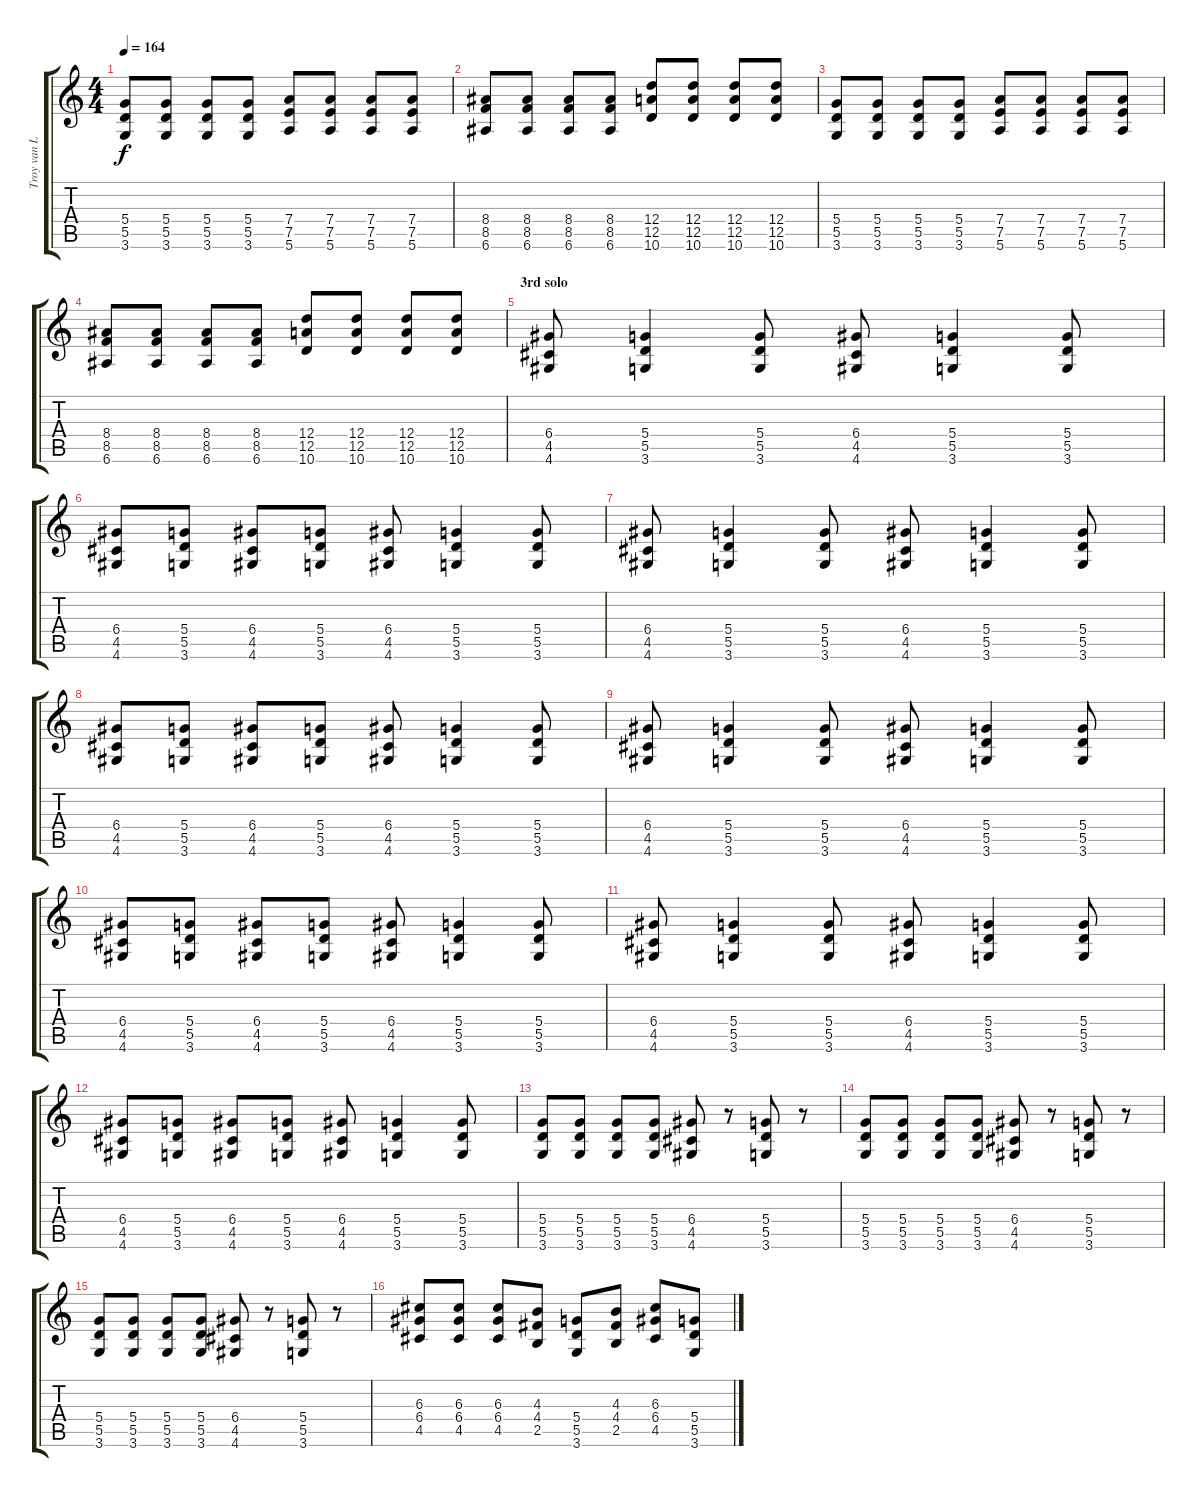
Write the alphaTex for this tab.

\track ("Troy van Leeuwen - guitar" "Troy van L") {instrument overdrivenguitar}
\staff {score tabs}
\tuning (E4 B3 G3 D3 A2 E2) {hide}
\ts (4 4)
\tempo 164
\clef g2
\ks c
(5.4 5.5 3.6).8{dy f} (5.4 5.5 3.6).8 (5.4 5.5 3.6).8 (5.4 5.5 3.6).8 (7.4 7.5 5.6).8 (7.4 7.5 5.6).8 (7.4 7.5 5.6).8 (7.4 7.5 5.6).8 |
(8.4 8.5 6.6).8 (8.4 8.5 6.6).8 (8.4 8.5 6.6).8 (8.4 8.5 6.6).8 (12.4 12.5 10.6).8 (12.4 12.5 10.6).8 (12.4 12.5 10.6).8 (12.4 12.5 10.6).8 |
(5.4 5.5 3.6).8 (5.4 5.5 3.6).8 (5.4 5.5 3.6).8 (5.4 5.5 3.6).8 (7.4 7.5 5.6).8 (7.4 7.5 5.6).8 (7.4 7.5 5.6).8 (7.4 7.5 5.6).8 |
(8.4 8.5 6.6).8 (8.4 8.5 6.6).8 (8.4 8.5 6.6).8 (8.4 8.5 6.6).8 (12.4 12.5 10.6).8 (12.4 12.5 10.6).8 (12.4 12.5 10.6).8 (12.4 12.5 10.6).8 |
\section ("" "3rd solo")
(6.4 4.5 4.6).8 (5.4 5.5 3.6).4 (5.4 5.5 3.6).8 (6.4 4.5 4.6).8 (5.4 5.5 3.6).4 (5.4 5.5 3.6).8 |
(6.4 4.5 4.6).8 (5.4 5.5 3.6).8 (6.4 4.5 4.6).8 (5.4 5.5 3.6).8 (6.4 4.5 4.6).8 (5.4 5.5 3.6).4 (5.4 5.5 3.6).8 |
(6.4 4.5 4.6).8 (5.4 5.5 3.6).4 (5.4 5.5 3.6).8 (6.4 4.5 4.6).8 (5.4 5.5 3.6).4 (5.4 5.5 3.6).8 |
(6.4 4.5 4.6).8 (5.4 5.5 3.6).8 (6.4 4.5 4.6).8 (5.4 5.5 3.6).8 (6.4 4.5 4.6).8 (5.4 5.5 3.6).4 (5.4 5.5 3.6).8 |
(6.4 4.5 4.6).8 (5.4 5.5 3.6).4 (5.4 5.5 3.6).8 (6.4 4.5 4.6).8 (5.4 5.5 3.6).4 (5.4 5.5 3.6).8 |
(6.4 4.5 4.6).8 (5.4 5.5 3.6).8 (6.4 4.5 4.6).8 (5.4 5.5 3.6).8 (6.4 4.5 4.6).8 (5.4 5.5 3.6).4 (5.4 5.5 3.6).8 |
(6.4 4.5 4.6).8 (5.4 5.5 3.6).4 (5.4 5.5 3.6).8 (6.4 4.5 4.6).8 (5.4 5.5 3.6).4 (5.4 5.5 3.6).8 |
(6.4 4.5 4.6).8 (5.4 5.5 3.6).8 (6.4 4.5 4.6).8 (5.4 5.5 3.6).8 (6.4 4.5 4.6).8 (5.4 5.5 3.6).4 (5.4 5.5 3.6).8 |
\section ("" "")
(5.4 5.5 3.6).8 (5.4 5.5 3.6).8 (5.4 5.5 3.6).8 (5.4 5.5 3.6).8 (6.4 4.5 4.6).8 r.8 (5.4 5.5 3.6).8 r.8 |
(5.4 5.5 3.6).8 (5.4 5.5 3.6).8 (5.4 5.5 3.6).8 (5.4 5.5 3.6).8 (6.4 4.5 4.6).8 r.8 (5.4 5.5 3.6).8 r.8 |
(5.4 5.5 3.6).8 (5.4 5.5 3.6).8 (5.4 5.5 3.6).8 (5.4 5.5 3.6).8 (6.4 4.5 4.6).8 r.8 (5.4 5.5 3.6).8 r.8 |
(6.3 6.4 4.5).8 (6.3 6.4 4.5).8 (6.3 6.4 4.5).8 (4.3 4.4 2.5).8 (5.4 5.5 3.6).8 (4.3 4.4 2.5).8 (6.3 6.4 4.5).8 (5.4 5.5 3.6).8
